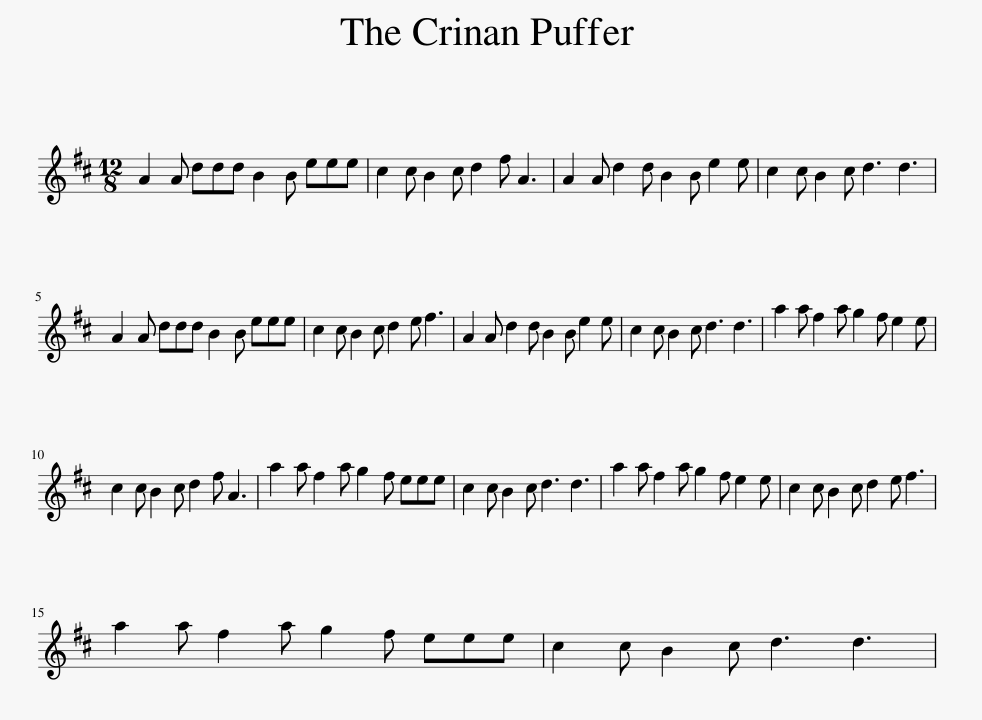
X:1
L:1/8
M:12/8
I:linebreak $
K:D
V:1 treble
V:1
 A2 A ddd B2 B eee | c2 c B2 c d2 f A3 | A2 A d2 d B2 B e2 e | c2 c B2 c d3 d3 |$ A2 A ddd B2 B eee | %5
 c2 c B2 c d2 e f3 | A2 A d2 d B2 B e2 e | c2 c B2 c d3 d3 | a2 a f2 a g2 f e2 e |$ c2 c B2 c d2 f A3 | %10
 a2 a f2 a g2 f eee | c2 c B2 c d3 d3 | a2 a f2 a g2 f e2 e | c2 c B2 c d2 e f3 |$ a2 a f2 a g2 f eee | %15
 c2 c B2 c d3 d3 | %16
